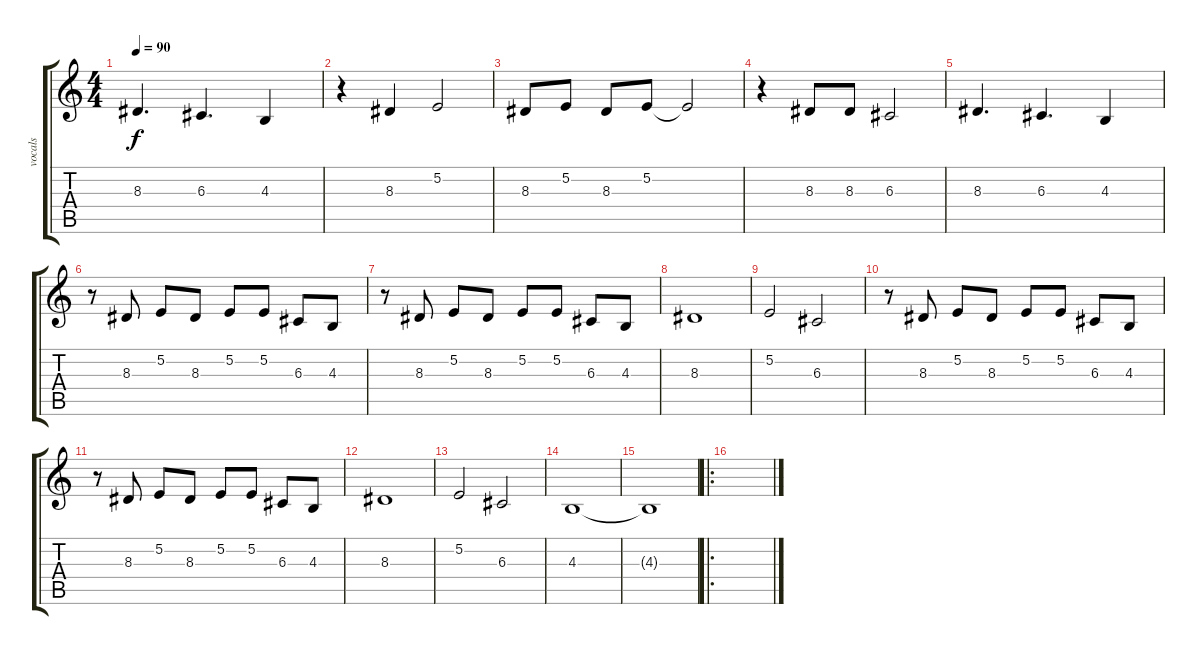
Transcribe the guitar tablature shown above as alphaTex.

\track ("vocals" "vocals") {instrument flute}
\staff {score tabs}
\tuning (E4 B3 G3 D3 A2 E2) {hide}
\ts (4 4)
\tempo 90
\clef g2
\ks c
8.3.4{d dy f} 6.3.4{d} 4.3.4 |
r.4 8.3.4 5.2.2 |
8.3.8 5.2.8 8.3.8 5.2.8 5.2{t}.2 |
r.4 8.3.8 8.3.8 6.3.2 |
8.3.4{d} 6.3.4{d} 4.3.4 |
r.8 8.3.8 5.2.8 8.3.8 5.2.8 5.2.8 6.3.8 4.3.8 |
r.8 8.3.8 5.2.8 8.3.8 5.2.8 5.2.8 6.3.8 4.3.8 |
8.3.1 |
5.2.2 6.3.2 |
r.8 8.3.8 5.2.8 8.3.8 5.2.8 5.2.8 6.3.8 4.3.8 |
r.8 8.3.8 5.2.8 8.3.8 5.2.8 5.2.8 6.3.8 4.3.8 |
8.3.1 |
5.2.2 6.3.2 |
4.3.1{volume 10 balance 8} |
4.3{t}.1 |
\ro
